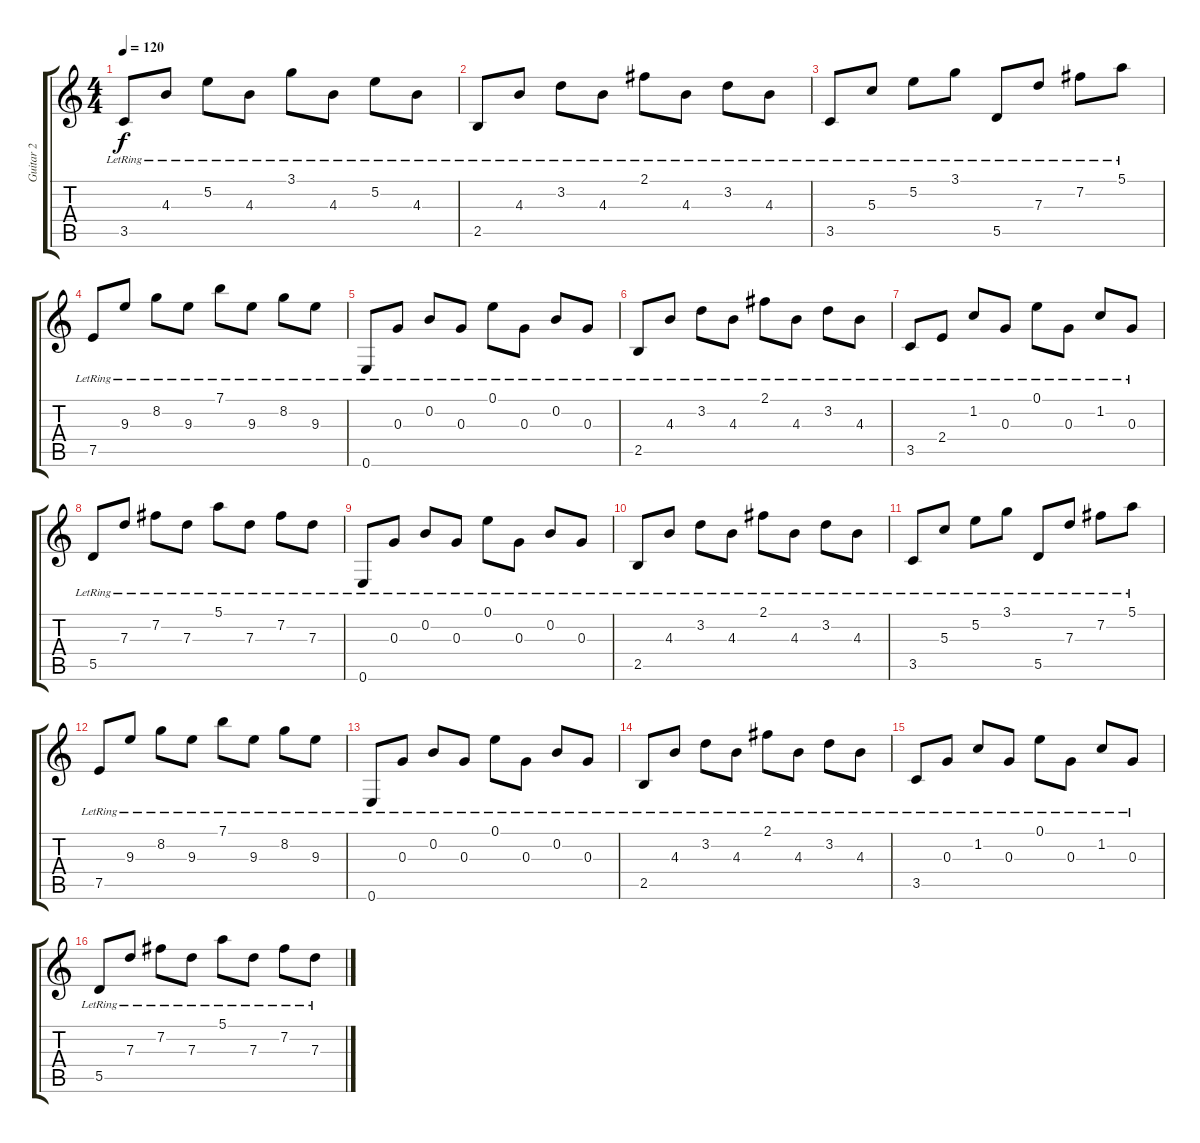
\track ("Guitar 2" "Guitar 2") {instrument acousticguitarsteel}
\staff {score tabs}
\tuning (E4 B3 G3 D3 A2 E2) {hide}
\ts (4 4)
\tempo 120
\clef g2
\ks c
3.5{lr}.8{dy f} 4.3{lr}.8 5.2{lr}.8 4.3{lr}.8 3.1{lr}.8 4.3{lr}.8 5.2{lr}.8 4.3{lr}.8 |
2.5{lr}.8 4.3{lr}.8 3.2{lr}.8 4.3{lr}.8 2.1{lr}.8 4.3{lr}.8 3.2{lr}.8 4.3{lr}.8 |
3.5{lr}.8 5.3{lr}.8 5.2{lr}.8 3.1{lr}.8 5.5{lr}.8 7.3{lr}.8 7.2{lr}.8 5.1{lr}.8 |
7.5{lr}.8 9.3{lr}.8 8.2{lr}.8 9.3{lr}.8 7.1{lr}.8 9.3{lr}.8 8.2{lr}.8 9.3{lr}.8 |
0.6{lr}.8 0.3{lr}.8 0.2{lr}.8 0.3{lr}.8 0.1{lr}.8 0.3{lr}.8 0.2{lr}.8 0.3{lr}.8 |
2.5{lr}.8 4.3{lr}.8 3.2{lr}.8 4.3{lr}.8 2.1{lr}.8 4.3{lr}.8 3.2{lr}.8 4.3{lr}.8 |
3.5{lr}.8 2.4{lr}.8 1.2{lr}.8 0.3{lr}.8 0.1{lr}.8 0.3{lr}.8 1.2{lr}.8 0.3{lr}.8 |
5.5{lr}.8 7.3{lr}.8 7.2{lr}.8 7.3{lr}.8 5.1{lr}.8 7.3{lr}.8 7.2{lr}.8 7.3{lr}.8 |
0.6{lr}.8 0.3{lr}.8 0.2{lr}.8 0.3{lr}.8 0.1{lr}.8 0.3{lr}.8 0.2{lr}.8 0.3{lr}.8 |
2.5{lr}.8 4.3{lr}.8 3.2{lr}.8 4.3{lr}.8 2.1{lr}.8 4.3{lr}.8 3.2{lr}.8 4.3{lr}.8 |
3.5{lr}.8 5.3{lr}.8 5.2{lr}.8 3.1{lr}.8 5.5{lr}.8 7.3{lr}.8 7.2{lr}.8 5.1{lr}.8 |
7.5{lr}.8 9.3{lr}.8 8.2{lr}.8 9.3{lr}.8 7.1{lr}.8 9.3{lr}.8 8.2{lr}.8 9.3{lr}.8 |
0.6{lr}.8 0.3{lr}.8 0.2{lr}.8 0.3{lr}.8 0.1{lr}.8 0.3{lr}.8 0.2{lr}.8 0.3{lr}.8 |
2.5{lr}.8 4.3{lr}.8 3.2{lr}.8 4.3{lr}.8 2.1{lr}.8 4.3{lr}.8 3.2{lr}.8 4.3{lr}.8 |
3.5{lr}.8 0.3{lr}.8 1.2{lr}.8 0.3{lr}.8 0.1{lr}.8 0.3{lr}.8 1.2{lr}.8 0.3{lr}.8 |
5.5{lr}.8 7.3{lr}.8 7.2{lr}.8 7.3{lr}.8 5.1{lr}.8 7.3{lr}.8 7.2{lr}.8 7.3{lr}.8
